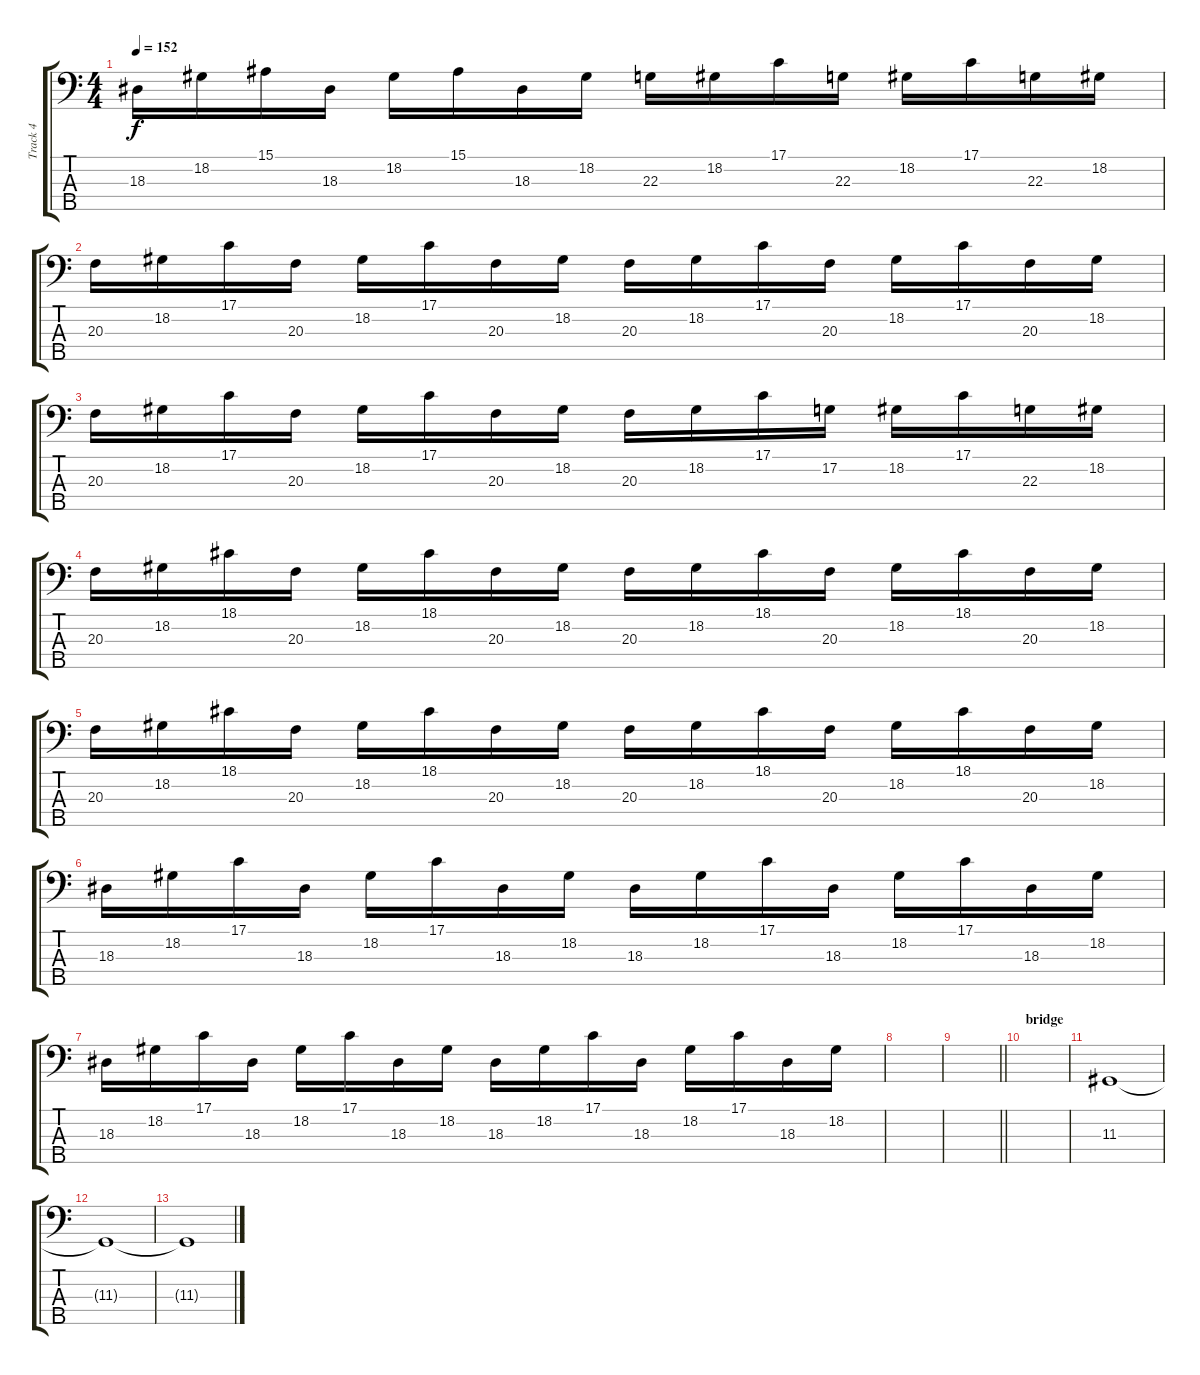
\track ("Track 4" "Track 4") {instrument seashore}
\staff {score tabs}
\tuning (G2 D2 A1 E1 B0) {hide}
\ts (4 4)
\tempo 152
\clef f4
\ks c
18.3.16{dy f} 18.2.16 15.1.16 18.3.16 18.2.16 15.1.16 18.3.16 18.2.16 22.3.16 18.2.16 17.1.16 22.3.16 18.2.16 17.1.16 22.3.16 18.2.16 |
20.3.16 18.2.16 17.1.16 20.3.16 18.2.16 17.1.16 20.3.16 18.2.16 20.3.16 18.2.16 17.1.16 20.3.16 18.2.16 17.1.16 20.3.16 18.2.16 |
20.3.16 18.2.16 17.1.16 20.3.16 18.2.16 17.1.16 20.3.16 18.2.16 20.3.16 18.2.16 17.1.16 17.2.16 18.2.16 17.1.16 22.3.16 18.2.16 |
20.3.16 18.2.16 18.1.16 20.3.16 18.2.16 18.1.16 20.3.16 18.2.16 20.3.16 18.2.16 18.1.16 20.3.16 18.2.16 18.1.16 20.3.16 18.2.16 |
20.3.16 18.2.16 18.1.16 20.3.16 18.2.16 18.1.16 20.3.16 18.2.16 20.3.16 18.2.16 18.1.16 20.3.16 18.2.16 18.1.16 20.3.16 18.2.16 |
18.3.16 18.2.16 17.1.16 18.3.16 18.2.16 17.1.16 18.3.16 18.2.16 18.3.16 18.2.16 17.1.16 18.3.16 18.2.16 17.1.16 18.3.16 18.2.16 |
18.3.16 18.2.16 17.1.16 18.3.16 18.2.16 17.1.16 18.3.16 18.2.16 18.3.16 18.2.16 17.1.16 18.3.16 18.2.16 17.1.16 18.3.16 18.2.16 |
|
\barLineRight lightlight
|
\section ("" "bridge")
|
11.3.1 |
11.3{t}.1 |
11.3{t}.1
